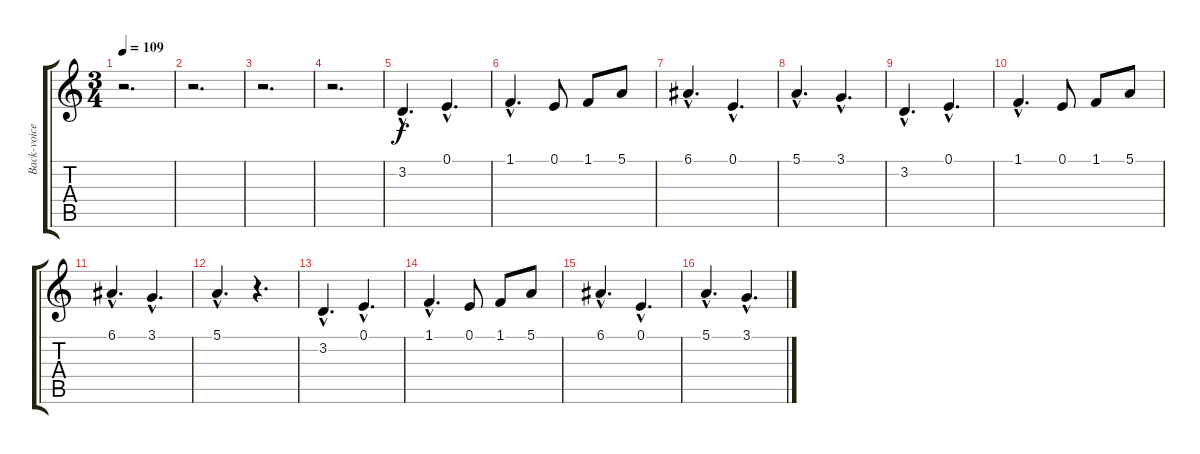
\track ("Back-voice" "Back-voice") {instrument choiraahs}
\staff {score tabs}
\tuning (E4 B3 G3 D3 A2 E2) {hide}
\ts (3 4)
\tempo 109
\clef g2
\ks c
r.2{d dy f} |
r.2{d} |
r.2{d} |
r.2{d} |
3.2{hac}.4{d} 0.1{hac}.4{d} |
1.1{hac}.4{d} 0.1.8 1.1.8 5.1.8 |
6.1{hac}.4{d} 0.1{hac}.4{d} |
5.1{hac}.4{d} 3.1{hac}.4{d} |
3.2{hac}.4{d} 0.1{hac}.4{d} |
1.1{hac}.4{d} 0.1.8 1.1.8 5.1.8 |
6.1{hac}.4{d} 3.1{hac}.4{d} |
5.1{hac}.4{d} r.4{d} |
3.2{hac}.4{d} 0.1{hac}.4{d} |
1.1{hac}.4{d} 0.1.8 1.1.8 5.1.8 |
6.1{hac}.4{d} 0.1{hac}.4{d} |
5.1{hac}.4{d} 3.1{hac}.4{d}
